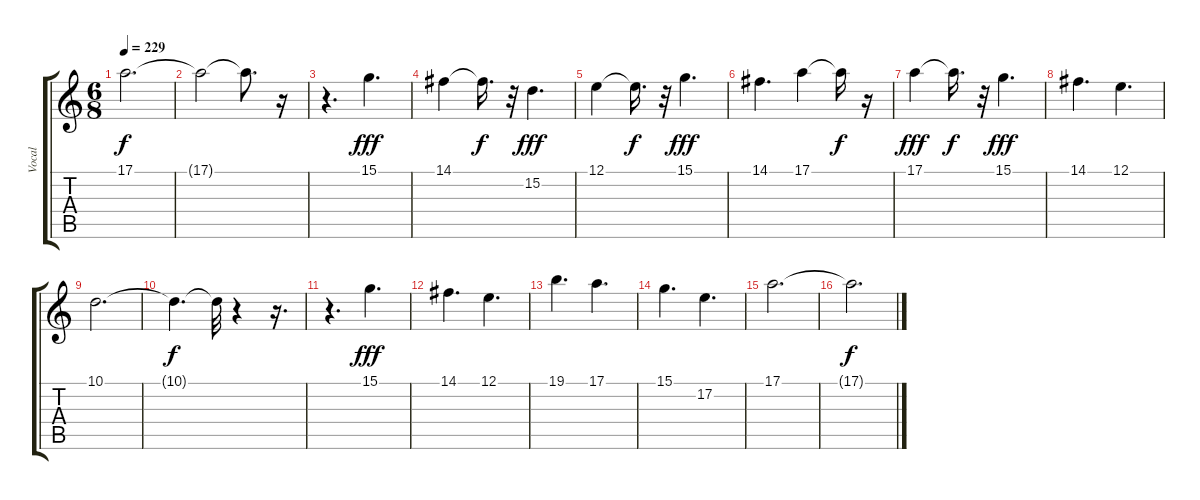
\track ("Vocal" "Vocal") {instrument fx5brightness}
\staff {score tabs}
\tuning (E4 B3 G3 D3 A2 E2) {hide}
\ts (6 8)
\tempo 229
\clef g2
\ks c
17.1{t}.2{d dy f} |
17.1{t}.2 17.1{t}.8{d} r.16 |
r.4{d} 15.1.4{d dy fff} |
14.1.4 14.1{t}.16{d dy f} r.32 15.2.4{d dy fff} |
12.1.4 12.1{t}.16{d dy f} r.32 15.1.4{d dy fff} |
14.1.4{d} 17.1.4 17.1{t}.16{dy f} r.16 |
17.1.4{dy fff} 17.1{t}.16{d dy f} r.32 15.1.4{d dy fff} |
14.1.4{d} 12.1.4{d} |
10.1.2{d} |
10.1{t}.4{d dy f} 10.1{t}.32 r.4 r.16{d} |
r.4{d} 15.1.4{d dy fff} |
14.1.4{d} 12.1.4{d} |
19.1.4{d} 17.1.4{d} |
15.1.4{d} 17.2.4{d} |
17.1.2{d} |
17.1{t}.2{d dy f}
